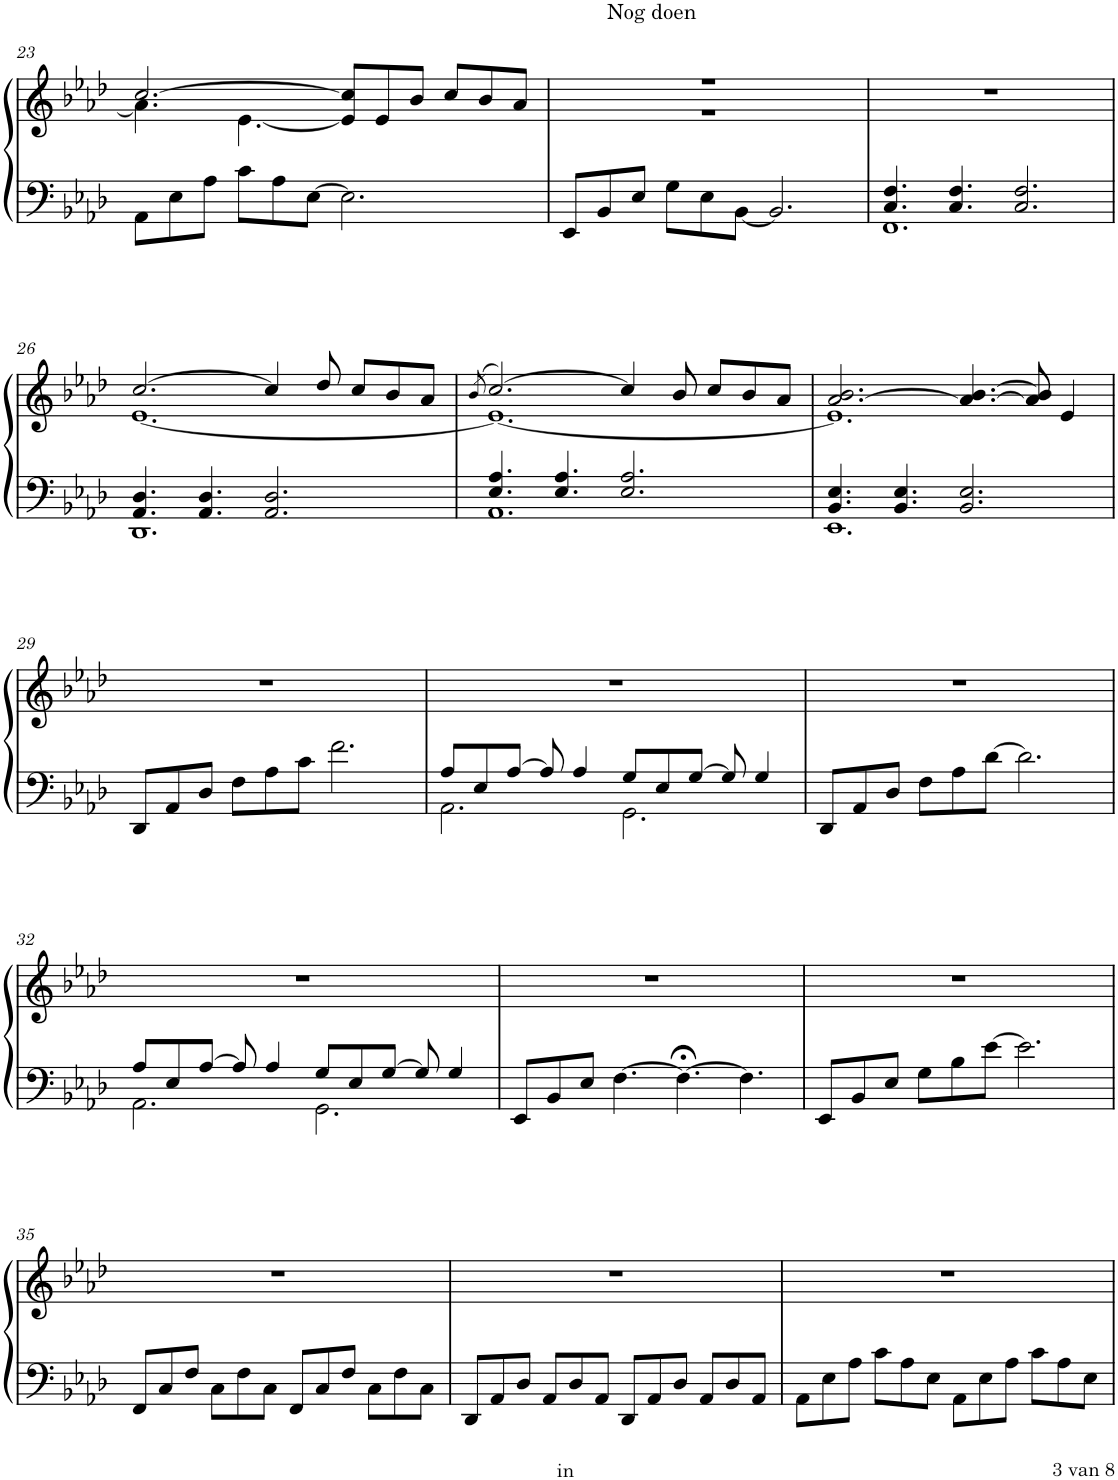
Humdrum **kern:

**kern	**kern
*part1	*part1
*staff2	*staff1
*I"Piano	*
*I'Pno.	*
!!LO:PB:g=z
*clefF4	*clefG2
*k[b-e-a-d-]	*k[b-e-a-d-]
*M12/8	*M12/8
=23	=23
*	*^
8AA-\L	[2.cc/	4.a-\]
8E-\	.	.
8A-\J	.	.
8c\L	.	[4.e-\
8A-\	.	.
[>8E-\J	.	.
2.E-\]	8e-/] 8cc/]L	2.ryy
.	8e-/	.
.	8b-/J	.
.	8cc/L	.
.	8b-/	.
.	8a-/J	.
=24	=24	=24
!	!LO:TX:a:t=Nog doen	!
8EE-/L	1.r	1.r
8BB-/	.	.
8E-/J	.	.
8G\L	.	.
8E-\	.	.
[<8BB-\J	.	.
2.BB-/]	.	.
*	*v	*v
=25	=25
*^	*
4.C/ 4.F/	1.FF	1.r
4.C/ 4.F/	.	.
2.C/ 2.F/	.	.
!!LO:LB:g=z
=26	=26	=26
*	*	*^
4.AA-/ 4.D-/	1.DD-	[2.cc/	[1.e-
4.AA-/ 4.D-/	.	.	.
2.AA-/ 2.D-/	.	4cc/]	.
.	.	8dd-/	.
.	.	8cc/L	.
.	.	8b-/	.
.	.	8a-/J	.
=27	=27	=27	=27
.	.	(8qb-/	.
4.E-/ 4.A-/	1.AA-	[2.cc/)	1.e-_
4.E-/ 4.A-/	.	.	.
2.E-/ 2.A-/	.	4cc/]	.
.	.	8b-/	.
.	.	8cc/L	.
.	.	8b-/	.
.	.	8a-/J	.
=28	=28	=28	=28
4.BB-/ 4.E-/	1.EE-	[2.a-/ 2.b-/	1.e-]
4.BB-/ 4.E-/	.	.	.
2.BB-/ 2.E-/	.	4.a-/_ [4.b-/	.
.	.	8a-/] 8b-/]	.
.	.	4e-/	.
*v	*v	*	*
*	*v	*v
!!LO:LB:g=z
=29	=29
8DD-/L	1.r
8AA-/	.
8D-/J	.
8F\L	.
8A-\	.
8c\J	.
2.f\	.
=30	=30
*^	*
8A-/L	2.AA-\	1.r
8E-/	.	.
[8A-/J	.	.
8A-/]	.	.
4A-/	.	.
8G/L	2.GG\	.
8E-/	.	.
[8G/J	.	.
8G/]	.	.
4G/	.	.
*v	*v	*
=31	=31
8DD-/L	1.r
8AA-/	.
8D-/J	.
8F\L	.
8A-\	.
[8d-\J	.
2.d-\]	.
!!LO:LB:g=z
=32	=32
*^	*
8A-/L	2.AA-\	1.r
8E-/	.	.
[8A-/J	.	.
8A-/]	.	.
4A-/	.	.
8G/L	2.GG\	.
8E-/	.	.
[8G/J	.	.
8G/]	.	.
4G/	.	.
*v	*v	*
=33	=33
8EE-/L	1.r
8BB-/	.
8E-/J	.
[4.F\	.
4.F;<\_	.
4.F\]	.
=34	=34
8EE-/L	1.r
8BB-/	.
8E-/J	.
8G\L	.
8B-\	.
[8e-\J	.
2.e-\]	.
!!LO:LB:g=z
=35	=35
8FF/L	1.r
8C/	.
8F/J	.
8C\L	.
8F\	.
8C\J	.
8FF/L	.
8C/	.
8F/J	.
8C\L	.
8F\	.
8C\J	.
=36	=36
8DD-/L	1.r
8AA-/	.
8D-/J	.
8AA-/L	.
8D-/	.
8AA-/J	.
8DD-/L	.
8AA-/	.
8D-/J	.
8AA-/L	.
8D-/	.
8AA-/J	.
=37	=37
8AA-\L	1.r
8E-\	.
8A-\J	.
8c\L	.
8A-\	.
8E-\J	.
8AA-\L	.
8E-\	.
8A-\J	.
8c\L	.
8A-\	.
8E-\J	.
=	=
*-	*-
